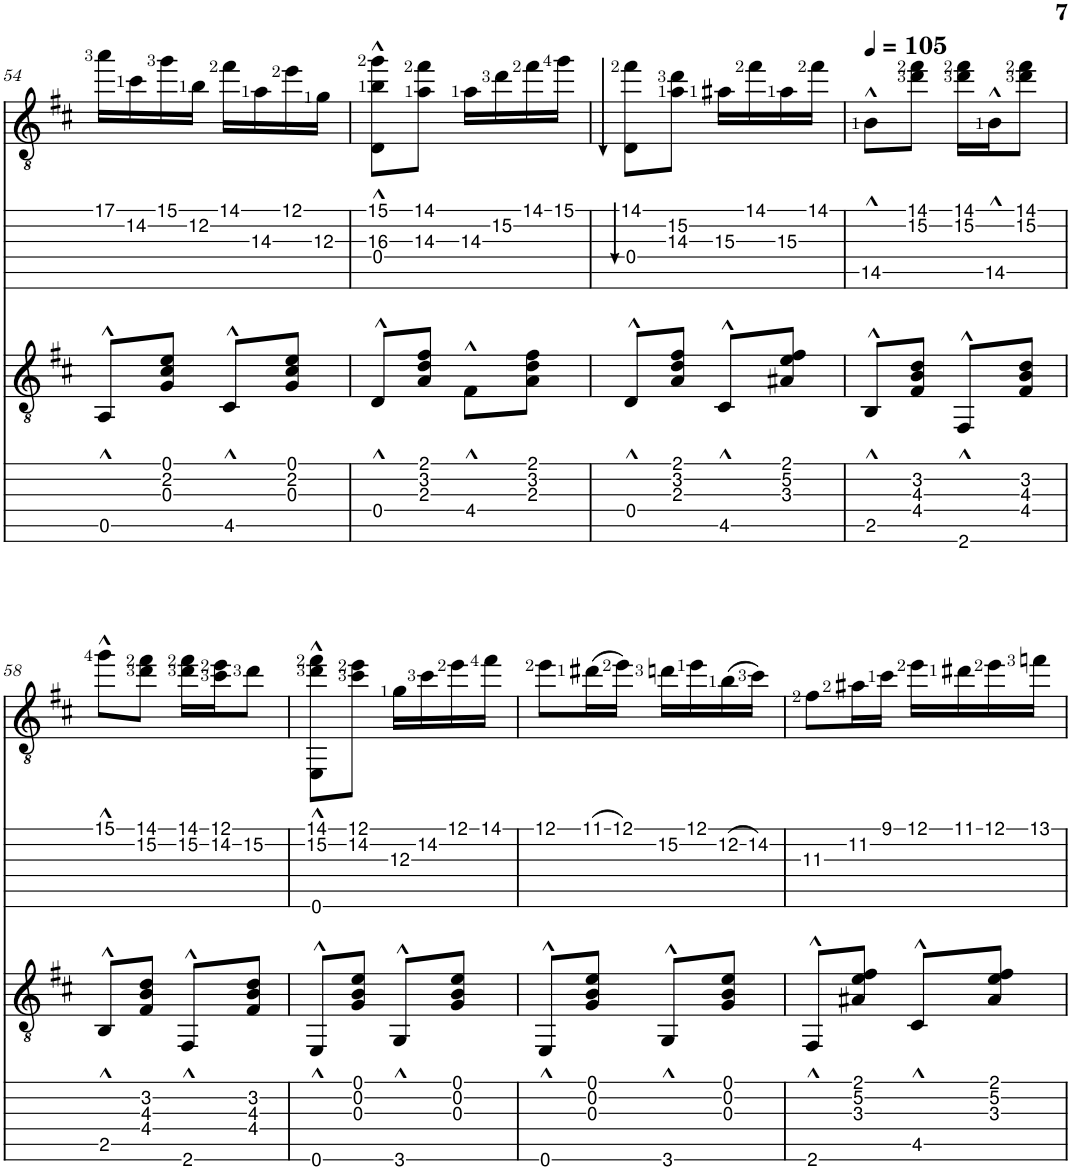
**kern	**kern	**kern	**kern
*part2	*part2	*part1	*part1
*staff4	*staff3	*staff2	*staff1
*I"Classical Guitar	*	*I"Classical Guitar	*
!!LO:PB:g=z
*	*clefGv2	*	*clefGv2
*k[f#c#]	*k[f#c#]	*k[f#c#]	*k[f#c#]
*	*	*b:	*b:
*M2/4	*M2/4	*M2/4	*M2/4
=54	=54	=54	=54
8AA^^L	8AA^^/L	16aaLL	16aa\LL
.	.	16cc#J	16cc#\
8G\ 8c#\ 8e\J	8G/ 8c#/ 8e/J	16ggL	16gg\
.	.	16bJJ	16b\JJ
8C#^^L	8C#^^/L	16ff#LL	16ff#\LL
.	.	16aJ	16a\
8G\ 8c#\ 8e\J	8G/ 8c#/ 8e/J	16eeL	16ee\
.	.	16gJJ	16g\JJ
=55	=55	=55	=55
8D^^L	8D^^/L	8D^^\ 8b^^\ 8gg^^\L	8D\^^ 8b\^^ 8gg\^^L
8A\ 8d\ 8f#\J	8A/ 8d/ 8f#/J	8a\ 8ff#\J	8a\ 8ff#\J
8F#^^L	8F#^^\L	16aLL	16a\LL
.	.	16ddJ	16dd\
8A\ 8d\ 8f#\J	8A\ 8d\ 8f#\J	16ff#L	16ff#\
.	.	16ggJJ	16gg\JJ
=56	=56	=56	=56
8D^^L	8D^^/L	8D\ 8ff#\L	8D\ 8ff#\L
8A\ 8d\ 8f#\J	8A/ 8d/ 8f#/J	8a\ 8dd\J	8a\ 8dd\J
8C#^^L	8C#^^/L	16a#XLL	16a#X\LL
.	.	16ff#J	16ff#\
8A#X\ 8e\ 8f#\J	8A#X/ 8e/ 8f#/J	16a#L	16a#\
.	.	16ff#JJ	16ff#\JJ
=57	=57	=57	=57
*	*	*	*MM105
8BB^^L	8BB^^/L	8B^^L	8B^^\L
8F#\ 8B\ 8d\J	8F#/ 8B/ 8d/J	8dd\ 8ff#\J	8dd\ 8ff#\J
8FF#^^L	8FF#^^/L	16dd\ 16ff#\LL	16dd\ 16ff#\LL
.	.	16B^^J	16B^^\J
8F#\ 8B\ 8d\J	8F#/ 8B/ 8d/J	8dd\ 8ff#\J	8dd\ 8ff#\J
!!LO:LB:g=z
=58	=58	=58	=58
8BB^^L	8BB^^/L	8gg^^L	8gg^^\L
8F#\ 8B\ 8d\J	8F#/ 8B/ 8d/J	8dd\ 8ff#\J	8dd\ 8ff#\J
8FF#^^L	8FF#^^/L	16dd\ 16ff#\LL	16dd\ 16ff#\LL
.	.	16cc#\ 16ee\J	16cc#\ 16ee\J
8F#\ 8B\ 8d\J	8F#/ 8B/ 8d/J	8ddJ	8dd\J
=59	=59	=59	=59
8EE^^L	8EE^^/L	8EE^^\ 8dd^^\ 8ff#^^\L	8EE\^^ 8dd\^^ 8ff#\^^L
8G\ 8B\ 8e\J	8G/ 8B/ 8e/J	8cc#\ 8ee\J	8cc#\ 8ee\J
8GG^^L	8GG^^/L	16gLL	16g\LL
.	.	16cc#J	16cc#\
8G\ 8B\ 8e\J	8G/ 8B/ 8e/J	16eeL	16ee\
.	.	16ff#JJ	16ff#\JJ
=60	=60	=60	=60
8EE^^L	8EE^^/L	8eeL	8ee\L
8G\ 8B\ 8e\J	8G/ 8B/ 8e/J	16dd#XL	(16dd#X\L
.	.	16eeJJ	16ee\JJ)
8GG^^L	8GG^^/L	16ddnLL	16ddn\LL
.	.	16eeJ	16ee\
8G\ 8B\ 8e\J	8G/ 8B/ 8e/J	16bL	(16b\
.	.	16cc#JJ	16cc#\JJ)
=61	=61	=61	=61
8FF#^^L	8FF#^^/L	8f#L	8f#\L
8A#X\ 8e\ 8f#\J	8A#X/ 8e/ 8f#/J	16a#XL	16a#X\L
.	.	16cc#JJ	16cc#\JJ
8C#^^L	8C#^^/L	16eeLL	16ee\LL
.	.	16dd#XJ	16dd#X\
8A#\ 8e\ 8f#\J	8A#/ 8e/ 8f#/J	16eeL	16ee\
.	.	16ffnJJ	16ffn\JJ
=	=	=	=
*-	*-	*-	*-
